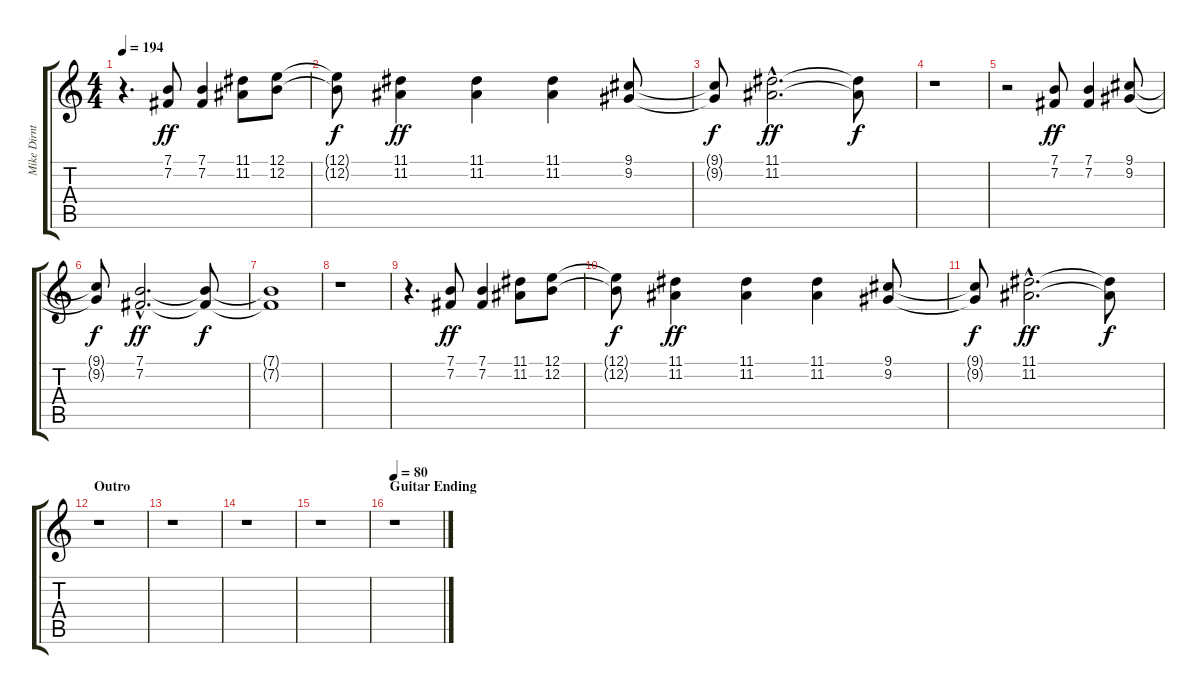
\track ("Mike Dirnt (Back Vocals)" "Mike Dirnt") {instrument lead6voice}
\staff {score tabs}
\tuning (E4 B3 G3 D3 A2 E2) {hide}
\ts (4 4)
\tempo 194
\clef g2
\ks c
r.4{d dy f} (7.1 7.2).8{dy ff} (7.1 7.2).4 (11.1 11.2).8 (12.1 12.2).8 |
(12.1{t} 12.2{t}).8{dy f} (11.1 11.2).4{dy ff} (11.1 11.2).4 (11.1 11.2).4 (9.1 9.2).8 |
(9.1{t} 9.2{t}).8{dy f} (11.1{hac} 11.2{hac}).2{d dy ff} (11.1{t} 11.2{t}).8{dy f} |
r.1 |
r.2 (7.1 7.2).8{dy ff} (7.1 7.2).4 (9.1 9.2).8 |
(9.1{t} 9.2{t}).8{dy f} (7.1{hac} 7.2{hac}).2{d dy ff} (7.1{t} 7.2{t}).8{dy f} |
(7.1{t} 7.2{t}).1 |
r.1 |
r.4{d} (7.1 7.2).8{dy ff} (7.1 7.2).4 (11.1 11.2).8 (12.1 12.2).8 |
(12.1{t} 12.2{t}).8{dy f} (11.1 11.2).4{dy ff} (11.1 11.2).4 (11.1 11.2).4 (9.1 9.2).8 |
(9.1{t} 9.2{t}).8{dy f} (11.1{hac} 11.2{hac}).2{d dy ff} (11.1{t} 11.2{t}).8{dy f} |
\section ("" "Outro")
r.1 |
r.1 |
r.1 |
r.1 |
\section ("" "Guitar Ending")
\tempo 80
r.1
